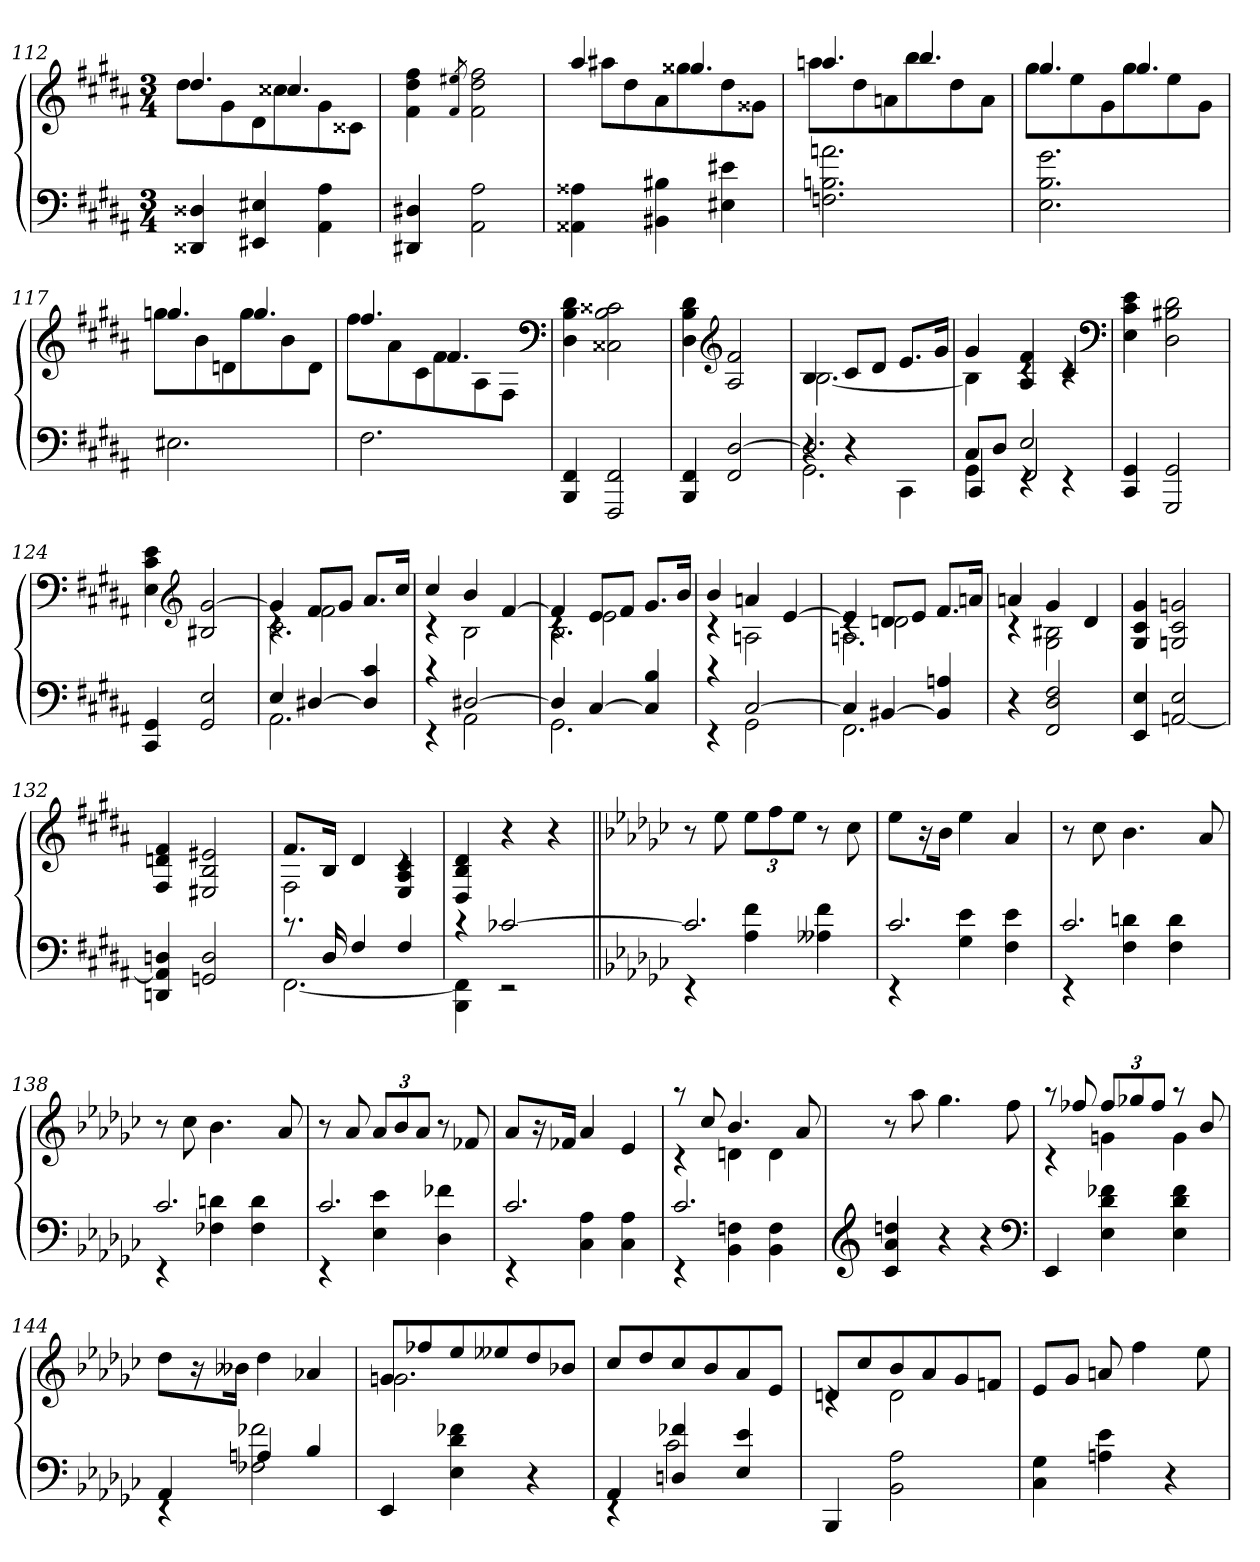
**kern	**kern
*part1	*part1
*staff2	*staff1
*clefF4	*clefG2
*k[f#c#g#d#a#]	*k[f#c#g#d#a#]
*M3/4	*M3/4
=112	=112
*	*^
4DD##X 4D##X	4.dd#	8dd#L
.	.	8g#
4EE#X 4E#X	.	8d#
.	4.cc##X	8cc##X
4AA# 4A#	.	8g#
.	.	8c##XJ
*	*v	*v
=113	=113
4DD#X 4D#X	4f# 4dd# 4ff#
.	8qf#/ 8qee#X/
2AA# 2A#	2f#] 2dd# 2ff#
=114	=114
*	*^
4AA##X 4A##X	4.aa#	8aa#XL
.	.	8dd#
4BB#X 4B#X	.	8a#
.	4.gg##X	8gg##X
4E#X 4e#X	.	8dd#
.	.	8g##XJ
=115	=115	=115
2.Fn 2.Bn 2.an	4.aan	8aaL
.	.	8dd#
.	.	8an
.	4.bb	8bb
.	.	8dd#
.	.	8aJ
=116	=116	=116
2.E 2.B 2.g#	4.gg#	8gg#L
.	.	8ee
.	.	8g#
.	4.gg#	8gg#
.	.	8ee
.	.	8g#J
=117	=117	=117
2.E#X	4.ggn	8ggL
.	.	8b
.	.	8dn
.	4.gg	8gg
.	.	8b
.	.	8dJ
=118	=118	=118
2.F#	4.ff#	8ff#L
.	.	8a#
.	.	8c#
.	4.f#	8f#
.	.	8A#
.	.	8F#J
*	*v	*v
*	*clefF4
=119	=119
4BBB 4FF#	4D# 4B 4d#
2FFF# 2FF#	2C##X 2B 2c##X
=120	=120
4BBB 4FF#	4D# 4B 4d#
*	*clefG2
2FF# [2D#	2A# 2f#
=121	=121
*^	*^
*	*^	*	*
2.D#]	2.GG#	4r	4B	[2.B
.	.	4r	8c#L	.
.	.	.	8d#J	.
.	.	4CC#\	8.eL	.
.	.	.	16g#Jk	.
=122	=122	=122	=122	=122
8C#L	4GG#	4CC#/	4g#	4B]
8D#J	.	.	.	.
2E	4rEE	2FF#/	4A# 4f#	4rc
.	4rEE	.	4c#	4rc
*v	*v	*v	*	*
*	*v	*v
*	*clefF4
=123	=123
4CC# 4GG#	4E 4c# 4e
2GGG# 2GG#	2D# 2B#X 2d#
=124	=124
4CC# 4GG#	4E 4c# 4e
*	*clefG2
2GG# 2E	2B#X [2g#
=125	=125
*^	*^
*	*	*	*^
4E	2.AA#	4g#]	4rc	2.c#\
[4D#X	.	8f#L	2f#	.
.	.	8g#J	.	.
4D#] 4c#	.	8.a#L	.	.
.	.	16cc#Jk	.	.
*	*	*	*v	*v
=126	=126	=126	=126
4rc	4rEE	4cc#	4rc
[2D#X	2AA#	4b	2B
.	.	[4f#	.
=127	=127	=127	=127
*	*	*	*^
4D#]	2.GG#	4f#]	4rc	2.B\
[4C#	.	8eL	2e	.
.	.	8f#J	.	.
4C#] 4B	.	8.g#L	.	.
.	.	16bJk	.	.
*	*	*	*v	*v
=128	=128	=128	=128
4rc	4rEE	4b	4rc
[2C#	2GG#	4an	2An
.	.	[4e	.
=129	=129	=129	=129
*	*	*	*^
4C#]	2.FF#	4e]	4rc	2.An\
[4BB#X	.	8dnL	2d	.
.	.	8eJ	.	.
4BB#] 4An	.	8.f#L	.	.
.	.	16anJk	.	.
*v	*v	*	*	*
*	*	*v	*v
=130	=130	=130
4r	4an	4rc
2FF# 2D# 2F#	4g#	2G# 2B#X
.	4d#	.
*	*v	*v
=131	=131
4EE 4E	4G# 4c# 4g#
[2AAn 2E	2Gn 2c# 2gn
=132	=132
4DDn 4AA] 4Dn	4F# 4dn 4f#
2GGn 2D	2E#X 2B 2e#X
=133	=133
*^	*^
8.rc	[2.FF#	8.f#L	2F#
16D#	.	16BJk	.
4F#	.	4d#	.
4F#	.	4E 4A# 4c#	4rc
*	*	*v	*v
=134	=134	=134
4rc	4BBB 4FF#]	4D# 4B 4d#
[2c-X	2rEE	4r
.	.	4r
=135||	=135||	=135||
*k[b-e-a-d-g-c-]	*	*k[b-e-a-d-g-c-]
2.c-]	4rEE	8r
.	.	8ee-
.	4A- 4f	12ee-L
.	.	12ff
.	.	12ee-J
.	4A--X 4f	8r
.	.	8cc-
=136	=136	=136
2.c-	4rEE	8ee-L
.	.	16r
.	.	16b-Jk
.	4G- 4e-	4ee-
.	4F 4e-	4a-
=137	=137	=137
2.c-	4rEE	8r
.	.	8cc-
.	4F 4dn	4.b-
.	4F 4d	.
.	.	8a-
=138	=138	=138
2.c-	4rEE	8r
.	.	8cc-
.	4F-X 4dn	4.b-
.	4F- 4d	.
.	.	8a-
=139	=139	=139
2.c-	4rEE	8r
.	.	8a-
.	4E- 4e-	12a-L
.	.	12b-
.	.	12a-J
.	4D- 4f-X	8r
.	.	8f-X
=140	=140	=140
2.c-	4rEE	8a-L
.	.	16r
.	.	16f-XJk
.	4C- 4A-	4a-
.	4C- 4A-	4e-
=141	=141	=141
*	*	*^
2.c-	4rEE	8raa	4rc
.	.	8cc-	.
.	4BB- 4Fn	4.b-	4dn
.	4BB- 4F	.	4d
.	.	8a-	.
*v	*v	*	*
*	*v	*v
=142	=142
*clefG2	*
4c- 4a- 4ddn	8r
.	8aa-
4r	4.gg-
4r	.
.	8ff
*clefF4	*
=143	=143
*	*^
4EE-	8raa	4rc
.	8ff-X	.
4E- 4d- 4f-X	12ff-L	4gn
.	12gg-X	.
.	12ff-J	.
4E- 4d- 4f-	8raa	4g
.	8b-	.
*	*v	*v
=144	=144
*^	*
4AA-	4rEE	8dd-L
.	.	16r
.	.	16b--XJk
4An	2F-X 2f-X	4dd-
4B-	.	4a-X
*v	*v	*
=145	=145
*	*^
4EE-	8gnL	2.g
.	8ff-X	.
4E- 4d- 4f-X	8ee-	.
.	8ee--X	.
4r	8dd-	.
.	8b-XJ	.
*	*v	*v
=146	=146
*^	*
4AA-	4rEE	8cc-L
.	.	8dd-
4Dn 4f-X	2c-	8cc-
.	.	8b-
4E- 4e-	.	8a-
.	.	8e-J
*v	*v	*
=147	=147
*	*^
4BBB-	8dnL	4rc
.	8cc-	.
2BB- 2A-	8b-	2d
.	8a-	.
.	8g-	.
.	8fnJ	.
*	*v	*v
=148	=148
4C- 4G-	8e-L
.	8g-J
4An 4e-	8an
.	4ff
4r	.
.	8ee-
=	=
*-	*-
